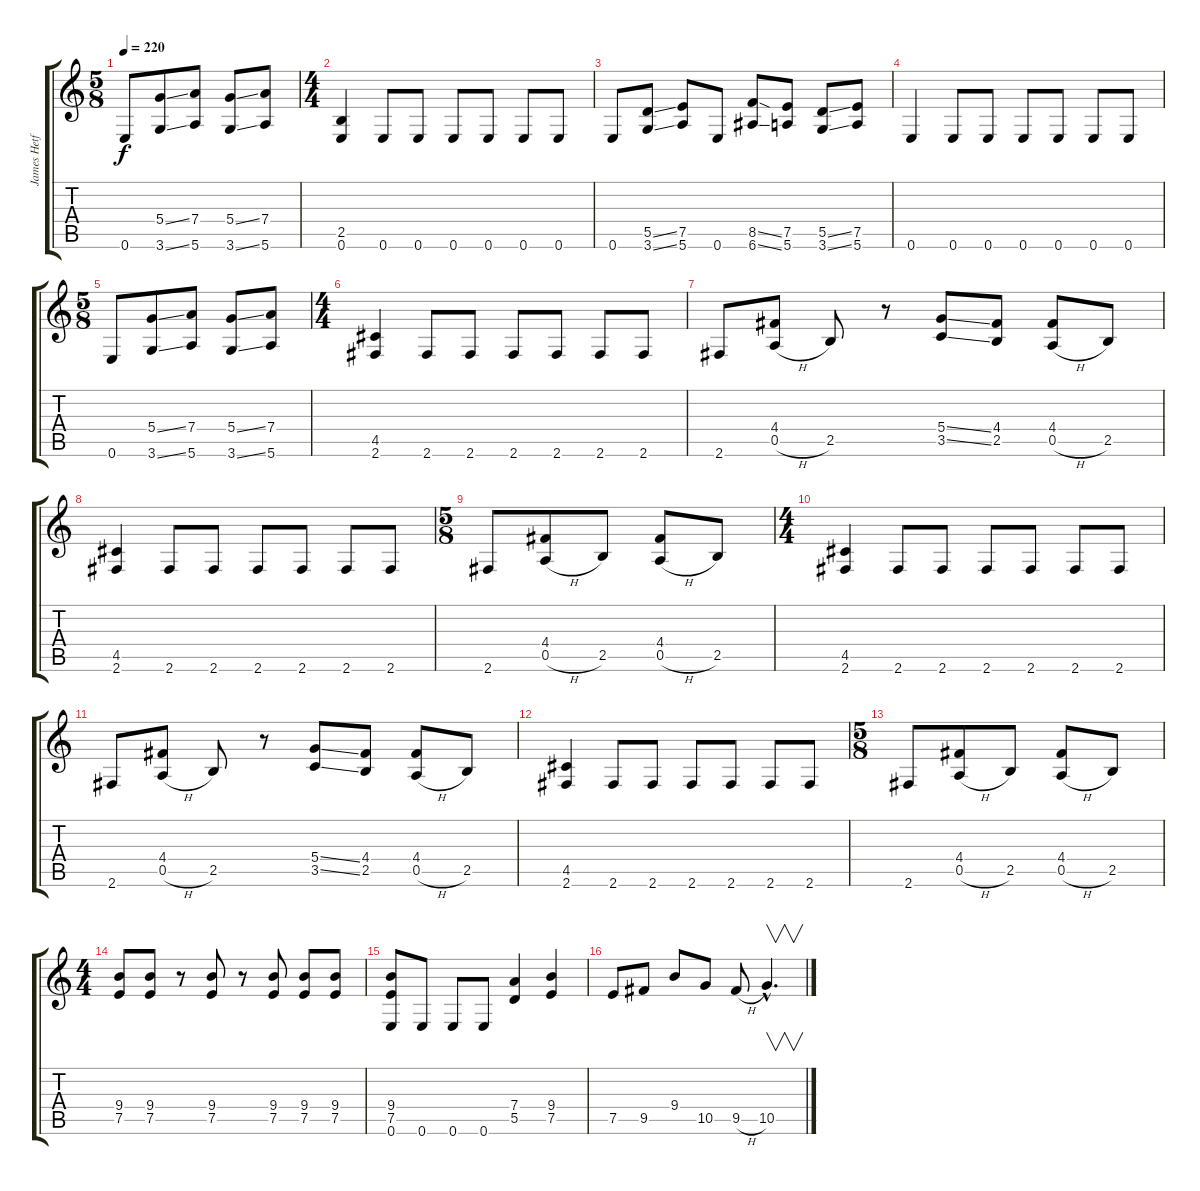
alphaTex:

\track ("James Hetfield Distortion" "James Hetf") {instrument distortionguitar}
\staff {score tabs}
\tuning (E4 B3 G3 D3 A2 E2) {hide}
\ts (5 8)
\tempo 220
\clef g2
\ks c
0.6.8{dy f} (5.4{ss} 3.6{ss}).8 (7.4 5.6).8 (5.4{ss} 3.6{ss}).8 (7.4 5.6).8 |
\ts (4 4)
(2.5 0.6).4 0.6.8 0.6.8 0.6.8 0.6.8 0.6.8 0.6.8 |
0.6.8 (5.5{ss} 3.6{ss}).8 (7.5 5.6).8 0.6.8 (8.5{ss} 6.6{ss}).8 (7.5 5.6).8 (5.5{ss} 3.6{ss}).8 (7.5 5.6).8 |
0.6.4 0.6.8 0.6.8 0.6.8 0.6.8 0.6.8 0.6.8 |
\ts (5 8)
0.6.8 (5.4{ss} 3.6{ss}).8 (7.4 5.6).8 (5.4{ss} 3.6{ss}).8 (7.4 5.6).8 |
\ts (4 4)
(4.5 2.6).4 2.6.8 2.6.8 2.6.8 2.6.8 2.6.8 2.6.8 |
2.6.8 (4.4 0.5{h}).8 2.5.8 r.8 (5.4{ss} 3.5{ss}).8 (4.4 2.5).8 (4.4 0.5{h}).8 2.5.8 |
(4.5 2.6).4 2.6.8 2.6.8 2.6.8 2.6.8 2.6.8 2.6.8 |
\ts (5 8)
2.6.8 (4.4 0.5{h}).8 2.5.8 (4.4 0.5{h}).8 2.5.8 |
\ts (4 4)
(4.5 2.6).4 2.6.8 2.6.8 2.6.8 2.6.8 2.6.8 2.6.8 |
2.6.8 (4.4 0.5{h}).8 2.5.8 r.8 (5.4{ss} 3.5{ss}).8 (4.4 2.5).8 (4.4 0.5{h}).8 2.5.8 |
(4.5 2.6).4 2.6.8 2.6.8 2.6.8 2.6.8 2.6.8 2.6.8 |
\ts (5 8)
2.6.8 (4.4 0.5{h}).8 2.5.8 (4.4 0.5{h}).8 2.5.8 |
\ts (4 4)
(9.4 7.5).8 (9.4 7.5).8 r.8 (9.4 7.5).8 r.8 (9.4 7.5).8 (9.4 7.5).8 (9.4 7.5).8 |
(9.4 7.5 0.6).8 0.6.8 0.6.8 0.6.8 (7.4 5.5).4 (9.4 7.5).4 |
7.5.8 9.5.8 9.4.8 10.5.8 9.5{h}.8 10.5{hac}.4{v d}
